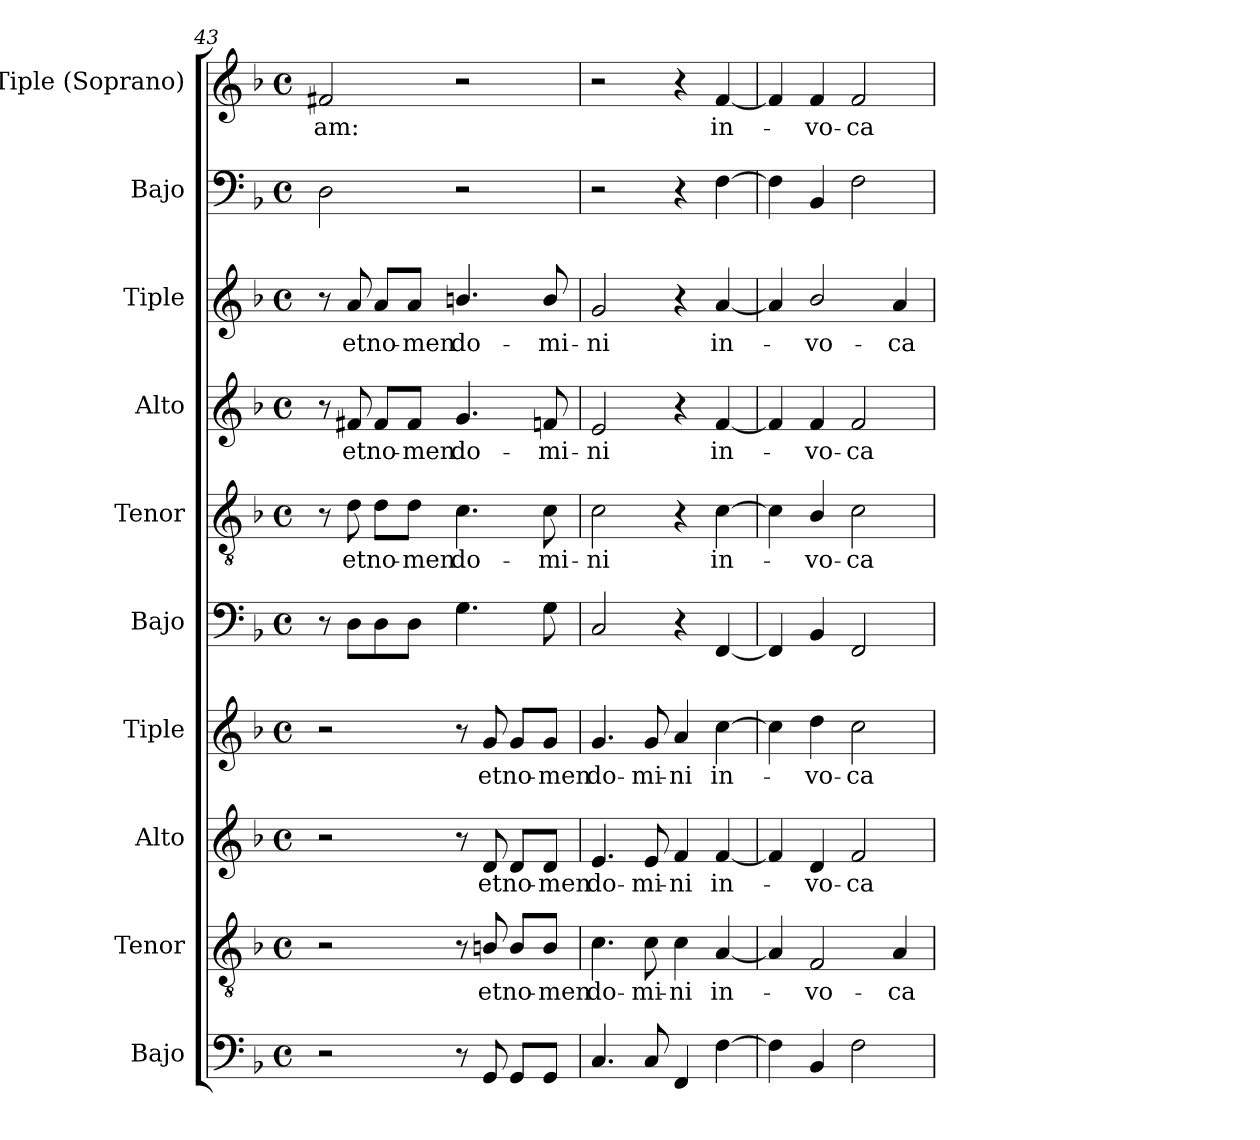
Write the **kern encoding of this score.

**kern	**kern	**text	**kern	**text	**kern	**text	**kern	**kern	**text	**kern	**text	**kern	**text	**kern	**kern	**text
*part10	*part9	*part9	*part8	*part8	*part7	*part7	*part6	*part5	*part5	*part4	*part4	*part3	*part3	*part2	*part1	*part1
*staff10	*staff9	*staff9	*staff8	*staff8	*staff7	*staff7	*staff6	*staff5	*staff5	*staff4	*staff4	*staff3	*staff3	*staff2	*staff1	*staff1
*I"Bajo	*I"Tenor	*	*I"Alto	*	*I"Tiple	*	*I"Bajo	*I"Tenor	*	*I"Alto	*	*I"Tiple	*	*I"Bajo	*I"Tiple (Soprano)	*
*I'B.	*I'T.	*	*I'A.	*	*	*	*I'B.	*I'T.	*	*I'A.	*	*	*	*I'B.	*I'S.	*
*clefF4	*clefGv2	*	*clefG2	*	*clefG2	*	*clefF4	*clefGv2	*	*clefG2	*	*clefG2	*	*clefF4	*clefG2	*
*	*ITrd7c12	*	*	*	*	*	*	*ITrd7c12	*	*	*	*	*	*	*	*
*k[b-]	*k[b-]	*	*k[b-]	*	*k[b-]	*	*k[b-]	*k[b-]	*	*k[b-]	*	*k[b-]	*	*k[b-]	*k[b-]	*
*F:	*F:	*	*F:	*	*F:	*	*F:	*F:	*	*F:	*	*F:	*	*F:	*F:	*
*M4/4	*M4/4	*	*M4/4	*	*M4/4	*	*M4/4	*M4/4	*	*M4/4	*	*M4/4	*	*M4/4	*M4/4	*
*met(c)	*met(c)	*	*met(c)	*	*met(c)	*	*met(c)	*met(c)	*	*met(c)	*	*met(c)	*	*met(c)	*met(c)	*
=43	=43	=43	=43	=43	=43	=43	=43	=43	=43	=43	=43	=43	=43	=43	=43	=43
!	!	!	!	!	!	!	!	!	!	!	!	!	!	!	!	!LO:LY:b:color=#000000
2r	2r	.	2r	.	2r	.	8r	8r	.	8r	.	8r	.	2Di\	2f#Xi/	-am:
!	!	!	!	!	!	!	!	!	!LO:LY:b:color=#000000	!	!	!	!	!	!	!
!	!	!	!	!	!	!	!	!	!	!	!LO:LY:b:color=#000000	!	!	!	!	!
!	!	!	!	!	!	!	!	!	!	!	!	!	!LO:LY:b:color=#000000	!	!	!
.	.	.	.	.	.	.	8Di\L	8Di\	et	8f#Xi/	et	8ai/	et	.	.	.
!	!	!	!	!	!	!	!	!	!LO:LY:b:color=#000000	!	!	!	!	!	!	!
!	!	!	!	!	!	!	!	!	!	!	!LO:LY:b:color=#000000	!	!	!	!	!
!	!	!	!	!	!	!	!	!	!	!	!	!	!LO:LY:b:color=#000000	!	!	!
.	.	.	.	.	.	.	8Di\	8Di\L	no-	8f#i/L	no-	8ai/L	no-	.	.	.
!	!	!	!	!	!	!	!	!	!LO:LY:b:color=#000000	!	!	!	!	!	!	!
!	!	!	!	!	!	!	!	!	!	!	!LO:LY:b:color=#000000	!	!	!	!	!
!	!	!	!	!	!	!	!	!	!	!	!	!	!LO:LY:b:color=#000000	!	!	!
.	.	.	.	.	.	.	8Di\J	8Di\J	-men	8f#i/J	-men	8ai/J	-men	.	.	.
!	!	!	!	!	!	!	!	!	!LO:LY:b:color=#000000	!	!	!	!	!	!	!
!	!	!	!	!	!	!	!	!	!	!	!LO:LY:b:color=#000000	!	!	!	!	!
!	!	!	!	!	!	!	!	!	!	!	!	!	!LO:LY:b:color=#000000	!	!	!
8r	8r	.	8r	.	8r	.	4.Gi\	4.Ci\	do-	4.gi/	do-	4.bni/	do-	2r	2r	.
!	!	!LO:LY:b:color=#000000	!	!	!	!	!	!	!	!	!	!	!	!	!	!
!	!	!	!	!LO:LY:b:color=#000000	!	!	!	!	!	!	!	!	!	!	!	!
!	!	!	!	!	!	!LO:LY:b:color=#000000	!	!	!	!	!	!	!	!	!	!
8GGi/	8BBni/	et	8di/	et	8gi/	et	.	.	.	.	.	.	.	.	.	.
!	!	!LO:LY:b:color=#000000	!	!	!	!	!	!	!	!	!	!	!	!	!	!
!	!	!	!	!LO:LY:b:color=#000000	!	!	!	!	!	!	!	!	!	!	!	!
!	!	!	!	!	!	!LO:LY:b:color=#000000	!	!	!	!	!	!	!	!	!	!
8GGi/L	8BBi/L	no-	8di/L	no-	8gi/L	no-	.	.	.	.	.	.	.	.	.	.
!	!	!LO:LY:b:color=#000000	!	!	!	!	!	!	!	!	!	!	!	!	!	!
!	!	!	!	!LO:LY:b:color=#000000	!	!	!	!	!	!	!	!	!	!	!	!
!	!	!	!	!	!	!LO:LY:b:color=#000000	!	!	!	!	!	!	!	!	!	!
!	!	!	!	!	!	!	!	!	!LO:LY:b:color=#000000	!	!	!	!	!	!	!
!	!	!	!	!	!	!	!	!	!	!	!LO:LY:b:color=#000000	!	!	!	!	!
!	!	!	!	!	!	!	!	!	!	!	!	!	!LO:LY:b:color=#000000	!	!	!
8GGi/J	8BBi/J	-men	8di/J	-men	8gi/J	-men	8Gi\	8Ci\	-mi-	8fni/	-mi-	8bi/	-mi-	.	.	.
=44	=44	=44	=44	=44	=44	=44	=44	=44	=44	=44	=44	=44	=44	=44	=44	=44
!	!	!LO:LY:b:color=#000000	!	!	!	!	!	!	!	!	!	!	!	!	!	!
!	!	!	!	!LO:LY:b:color=#000000	!	!	!	!	!	!	!	!	!	!	!	!
!	!	!	!	!	!	!LO:LY:b:color=#000000	!	!	!	!	!	!	!	!	!	!
!	!	!	!	!	!	!	!	!	!LO:LY:b:color=#000000	!	!	!	!	!	!	!
!	!	!	!	!	!	!	!	!	!	!	!LO:LY:b:color=#000000	!	!	!	!	!
!	!	!	!	!	!	!	!	!	!	!	!	!	!LO:LY:b:color=#000000	!	!	!
4.Ci/	4.Ci\	do-	4.ei/	do-	4.gi/	do-	2Ci/	2Ci\	-ni	2ei/	-ni	2gi/	-ni	2r	2r	.
!	!	!LO:LY:b:color=#000000	!	!	!	!	!	!	!	!	!	!	!	!	!	!
!	!	!	!	!LO:LY:b:color=#000000	!	!	!	!	!	!	!	!	!	!	!	!
!	!	!	!	!	!	!LO:LY:b:color=#000000	!	!	!	!	!	!	!	!	!	!
8Ci/	8Ci\	-mi-	8ei/	-mi-	8gi/	-mi-	.	.	.	.	.	.	.	.	.	.
!	!	!LO:LY:b:color=#000000	!	!	!	!	!	!	!	!	!	!	!	!	!	!
!	!	!	!	!LO:LY:b:color=#000000	!	!	!	!	!	!	!	!	!	!	!	!
!	!	!	!	!	!	!LO:LY:b:color=#000000	!	!	!	!	!	!	!	!	!	!
4FFi/	4Ci\	-ni	4fi/	-ni	4ai/	-ni	4r	4r	.	4r	.	4r	.	4r	4r	.
!	!	!LO:LY:b:color=#000000	!	!	!	!	!	!	!	!	!	!	!	!	!	!
!	!	!	!	!LO:LY:b:color=#000000	!	!	!	!	!	!	!	!	!	!	!	!
!	!	!	!	!	!	!LO:LY:b:color=#000000	!	!	!	!	!	!	!	!	!	!
!	!	!	!	!	!	!	!	!	!LO:LY:b:color=#000000	!	!	!	!	!	!	!
!	!	!	!	!	!	!	!	!	!	!	!LO:LY:b:color=#000000	!	!	!	!	!
!	!	!	!	!	!	!	!	!	!	!	!	!	!LO:LY:b:color=#000000	!	!	!
!	!	!	!	!	!	!	!	!	!	!	!	!	!	!	!	!LO:LY:b:color=#000000
[4Fi\	[4AAi/	in-	[4fi/	in-	[4cci\	in-	[4FFi/	[4Ci\	in-	[4fi/	in-	[4ai/	in-	[4Fi\	[4fi/	in-
=45	=45	=45	=45	=45	=45	=45	=45	=45	=45	=45	=45	=45	=45	=45	=45	=45
4Fi\]	4AAi/]	.	4fi/]	.	4cci\]	.	4FFi/]	4Ci\]	.	4fi/]	.	4ai/]	.	4Fi\]	4fi/]	.
!	!	!LO:LY:b:color=#000000	!	!	!	!	!	!	!	!	!	!	!	!	!	!
!	!	!	!	!LO:LY:b:color=#000000	!	!	!	!	!	!	!	!	!	!	!	!
!	!	!	!	!	!	!LO:LY:b:color=#000000	!	!	!	!	!	!	!	!	!	!
!	!	!	!	!	!	!	!	!	!LO:LY:b:color=#000000	!	!	!	!	!	!	!
!	!	!	!	!	!	!	!	!	!	!	!LO:LY:b:color=#000000	!	!	!	!	!
!	!	!	!	!	!	!	!	!	!	!	!	!	!LO:LY:b:color=#000000	!	!	!
!	!	!	!	!	!	!	!	!	!	!	!	!	!	!	!	!LO:LY:b:color=#000000
4BB-i/	2FFi/	-vo-	4di/	-vo-	4ddi\	-vo-	4BB-i/	4BB-i/	-vo-	4fi/	-vo-	2b-i/	-vo-	4BB-i/	4fi/	-vo-
!	!	!	!	!LO:LY:b:color=#000000	!	!	!	!	!	!	!	!	!	!	!	!
!	!	!	!	!	!	!LO:LY:b:color=#000000	!	!	!	!	!	!	!	!	!	!
!	!	!	!	!	!	!	!	!	!LO:LY:b:color=#000000	!	!	!	!	!	!	!
!	!	!	!	!	!	!	!	!	!	!	!LO:LY:b:color=#000000	!	!	!	!	!
!	!	!	!	!	!	!	!	!	!	!	!	!	!	!	!	!LO:LY:b:color=#000000
2Fi\	.	.	2fi/	-ca-	2cci\	-ca-	2FFi/	2Ci\	-ca-	2fi/	-ca-	.	.	2Fi\	2fi/	-ca-
!	!	!LO:LY:b:color=#000000	!	!	!	!	!	!	!	!	!	!	!	!	!	!
!	!	!	!	!	!	!	!	!	!	!	!	!	!LO:LY:b:color=#000000	!	!	!
.	4AAi/	-ca-	.	.	.	.	.	.	.	.	.	4ai/	-ca-	.	.	.
=	=	=	=	=	=	=	=	=	=	=	=	=	=	=	=	=
*-	*-	*-	*-	*-	*-	*-	*-	*-	*-	*-	*-	*-	*-	*-	*-	*-
